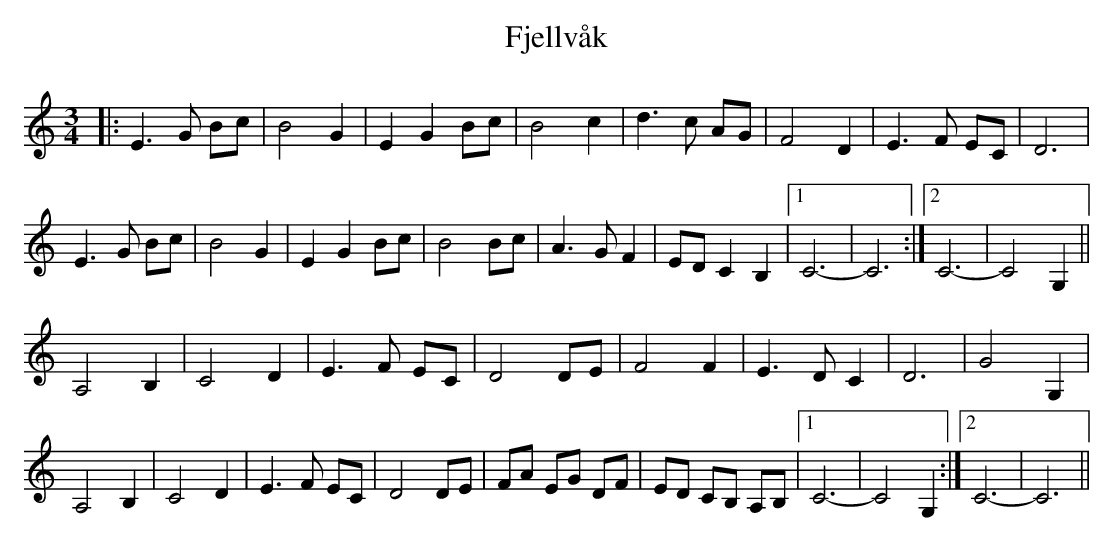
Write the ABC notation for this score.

X:1
T: Fjellvåk
M: 3/4
L: 1/8
K: Cmaj
|:E3G Bc|B4 G2|E2G2 Bc|B4 c2|d3c AG|F4 D2|E3 F EC|D6|
E3G Bc|B4 G2|E2G2 Bc|B4 Bc|A3 G F2|ED C2 B,2|1 C6-|C6:|2 C6-|C4 G,2||
A,4 B,2|C4 D2|E3 F EC|D4 DE|F4 F2|E3 D C2|D6|G4 G,2|
A,4 B,2|C4 D2|E3 F EC|D4 DE|FA EG DF|ED CB, A,B,|1 C6-|C4G,2:|2 C6-|C6||
